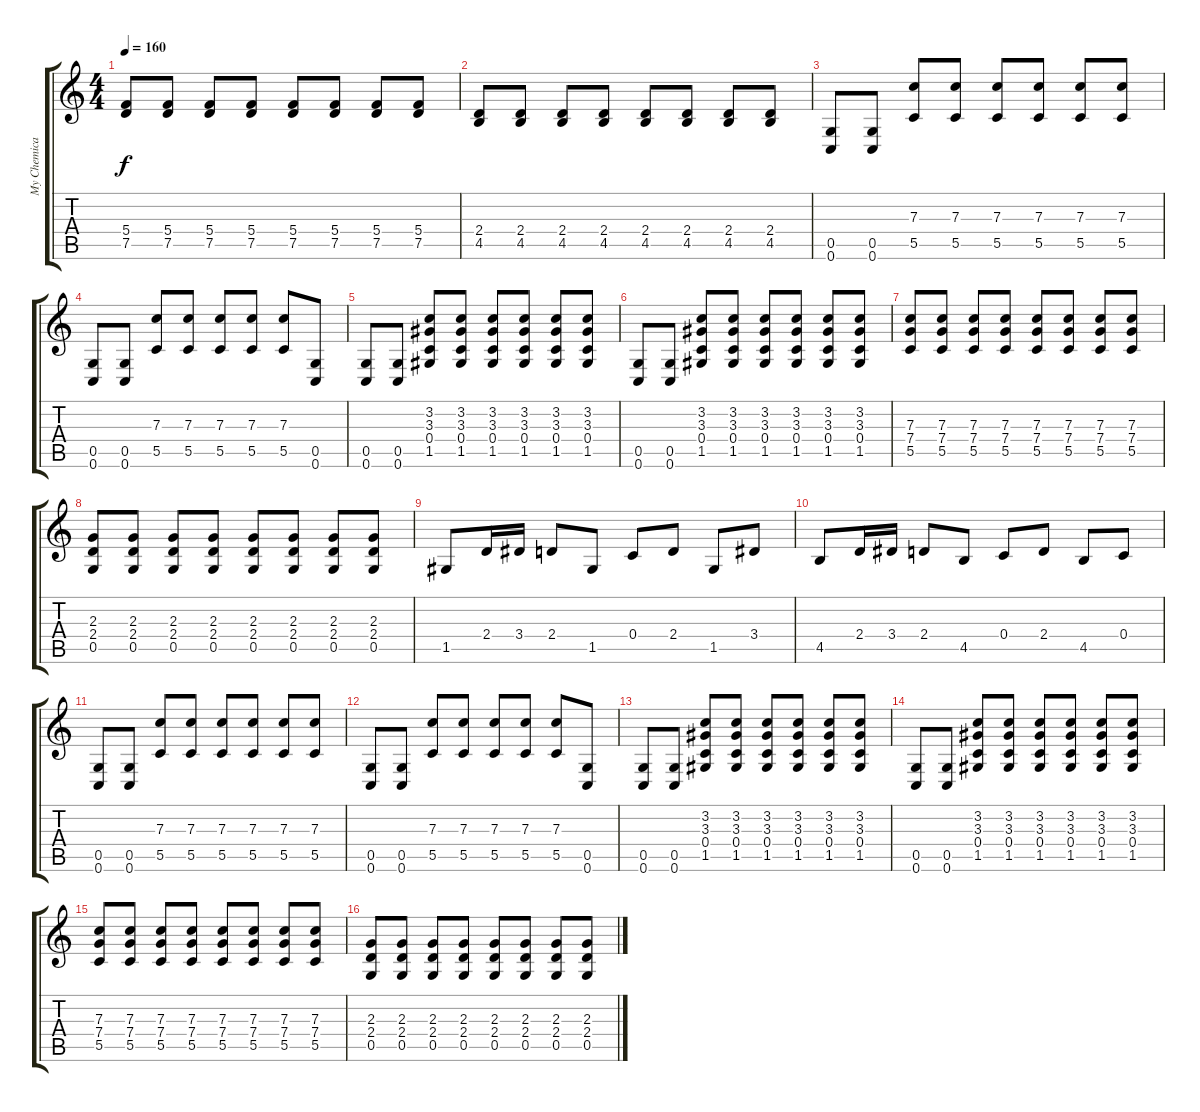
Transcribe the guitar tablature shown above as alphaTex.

\track ("My Chemical Kevin" "My Chemica") {instrument overdrivenguitar}
\staff {score tabs}
\tuning (D4 A3 F3 C3 G2 C2) {hide}
\ts (4 4)
\tempo 160
\clef g2
\ks c
(5.4 7.5).8{dy f} (5.4 7.5).8 (5.4 7.5).8 (5.4 7.5).8 (5.4 7.5).8 (5.4 7.5).8 (5.4 7.5).8 (5.4 7.5).8 |
(2.4 4.5).8 (2.4 4.5).8 (2.4 4.5).8 (2.4 4.5).8 (2.4 4.5).8 (2.4 4.5).8 (2.4 4.5).8 (2.4 4.5).8 |
(0.5 0.6).8 (0.5 0.6).8 (7.3 5.5).8 (7.3 5.5).8 (7.3 5.5).8 (7.3 5.5).8 (7.3 5.5).8 (7.3 5.5).8 |
(0.5 0.6).8 (0.5 0.6).8 (7.3 5.5).8 (7.3 5.5).8 (7.3 5.5).8 (7.3 5.5).8 (7.3 5.5).8 (0.5 0.6).8 |
(0.5 0.6).8 (0.5 0.6).8 (3.2 3.3 0.4 1.5).8 (3.2 3.3 0.4 1.5).8 (3.2 3.3 0.4 1.5).8 (3.2 3.3 0.4 1.5).8 (3.2 3.3 0.4 1.5).8 (3.2 3.3 0.4 1.5).8 |
(0.5 0.6).8 (0.5 0.6).8 (3.2 3.3 0.4 1.5).8 (3.2 3.3 0.4 1.5).8 (3.2 3.3 0.4 1.5).8 (3.2 3.3 0.4 1.5).8 (3.2 3.3 0.4 1.5).8 (3.2 3.3 0.4 1.5).8 |
(7.3 7.4 5.5).8 (7.3 7.4 5.5).8 (7.3 7.4 5.5).8 (7.3 7.4 5.5).8 (7.3 7.4 5.5).8 (7.3 7.4 5.5).8 (7.3 7.4 5.5).8 (7.3 7.4 5.5).8 |
(2.3 2.4 0.5).8 (2.3 2.4 0.5).8 (2.3 2.4 0.5).8 (2.3 2.4 0.5).8 (2.3 2.4 0.5).8 (2.3 2.4 0.5).8 (2.3 2.4 0.5).8 (2.3 2.4 0.5).8 |
1.5.8 2.4.16 3.4.16 2.4.8 1.5.8 0.4.8 2.4.8 1.5.8 3.4.8 |
4.5.8 2.4.16 3.4.16 2.4.8 4.5.8 0.4.8 2.4.8 4.5.8 0.4.8 |
(0.5 0.6).8 (0.5 0.6).8 (7.3 5.5).8 (7.3 5.5).8 (7.3 5.5).8 (7.3 5.5).8 (7.3 5.5).8 (7.3 5.5).8 |
(0.5 0.6).8 (0.5 0.6).8 (7.3 5.5).8 (7.3 5.5).8 (7.3 5.5).8 (7.3 5.5).8 (7.3 5.5).8 (0.5 0.6).8 |
(0.5 0.6).8 (0.5 0.6).8 (3.2 3.3 0.4 1.5).8 (3.2 3.3 0.4 1.5).8 (3.2 3.3 0.4 1.5).8 (3.2 3.3 0.4 1.5).8 (3.2 3.3 0.4 1.5).8 (3.2 3.3 0.4 1.5).8 |
(0.5 0.6).8 (0.5 0.6).8 (3.2 3.3 0.4 1.5).8 (3.2 3.3 0.4 1.5).8 (3.2 3.3 0.4 1.5).8 (3.2 3.3 0.4 1.5).8 (3.2 3.3 0.4 1.5).8 (3.2 3.3 0.4 1.5).8 |
(7.3 7.4 5.5).8 (7.3 7.4 5.5).8 (7.3 7.4 5.5).8 (7.3 7.4 5.5).8 (7.3 7.4 5.5).8 (7.3 7.4 5.5).8 (7.3 7.4 5.5).8 (7.3 7.4 5.5).8 |
(2.3 2.4 0.5).8 (2.3 2.4 0.5).8 (2.3 2.4 0.5).8 (2.3 2.4 0.5).8 (2.3 2.4 0.5).8 (2.3 2.4 0.5).8 (2.3 2.4 0.5).8 (2.3 2.4 0.5).8
